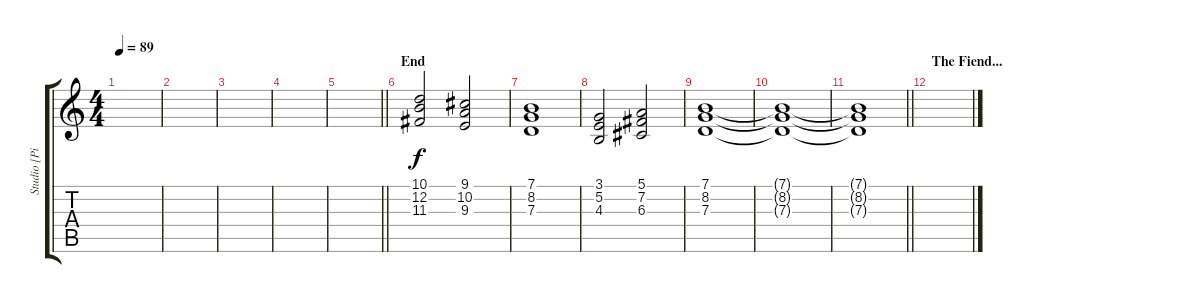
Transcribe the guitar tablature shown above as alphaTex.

\track ("Studio [Piano RH/FX]" "Studio [Pi") {instrument brightacousticpiano}
\staff {score tabs}
\tuning (E4 B3 G3 D3 A2 D2) {hide}
\ts (4 4)
\tempo 89
\clef g2
\ks c
|
|
|
|
\barLineRight lightlight
|
\section ("" "End")
(10.1 12.2 11.3).2{volume 7} (9.1 10.2 9.3).2 |
(7.1 8.2 7.3).1 |
(3.1 5.2 4.3).2 (5.1 7.2 6.3).2 |
(7.1 8.2 7.3).1{volume 2} |
(7.1{t} 8.2{t} 7.3{t}).1 |
\barLineRight lightlight
(7.1{t} 8.2{t} 7.3{t}).1{volume 9} |
\section ("" "The Fiend...")
